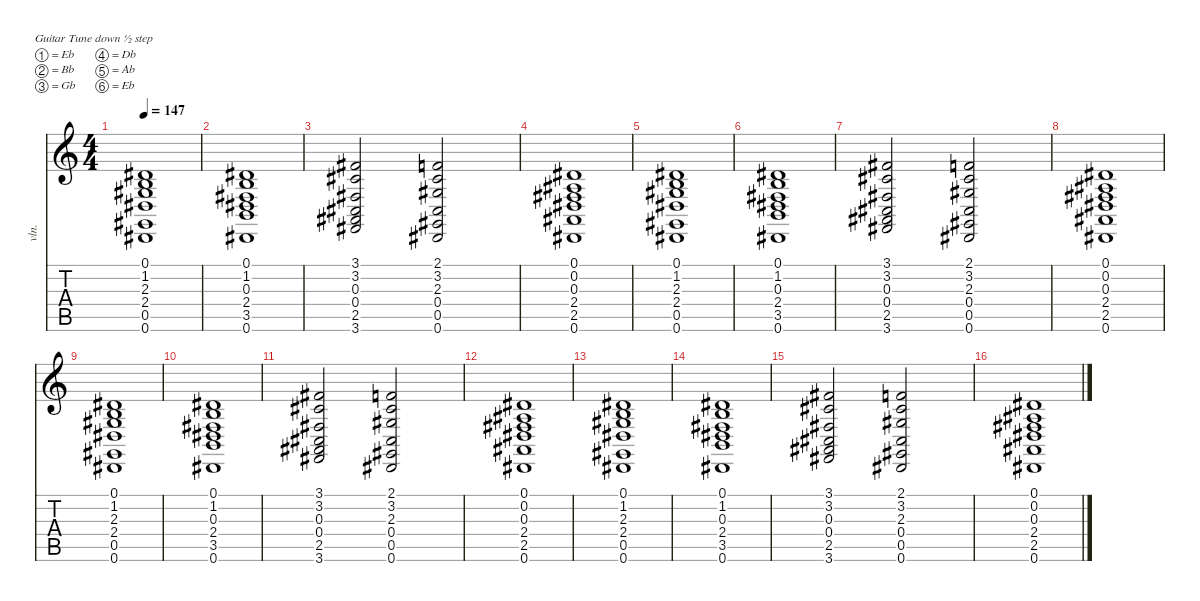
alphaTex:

\defaultSystemsLayout 4
\hideDynamics
\bracketExtendMode nobrackets
\otherSystemsTrackNameOrientation horizontal
\track ("Keyboards" "vln.") {instrument synthstrings2}
\staff {score tabs}
\tuning (Eb4 Bb3 Gb3 Db3 Ab2 Eb2)
\ts (4 4)
\tempo 147
\clef g2
\ks c
(0.1{acc #} 1.2 2.3{acc #} 2.4{acc #} 0.5{acc #} 0.6{acc #}).1{dy f beam Up} |
(0.1{acc #} 1.2 0.3{acc #} 2.4{acc #} 3.5 0.6{acc #}).1{beam Up} |
(3.1{acc #} 3.2{acc #} 0.3{acc #} 0.4{acc #} 2.5{acc #} 3.6{acc #}).2{beam Up} (2.1 3.2{acc #} 2.3{acc #} 0.4{acc #} 0.5{acc #} 0.6{acc #}).2{beam Up} |
(0.1{acc #} 0.2{acc #} 0.3{acc #} 2.4{acc #} 2.5{acc #} 0.6{acc #}).1{beam Up} |
(0.1{acc #} 1.2 2.3{acc #} 2.4{acc #} 0.5{acc #} 0.6{acc #}).1{beam Up} |
(0.1{acc #} 1.2 0.3{acc #} 2.4{acc #} 3.5 0.6{acc #}).1{beam Up} |
(3.1{acc #} 3.2{acc #} 0.3{acc #} 0.4{acc #} 2.5{acc #} 3.6{acc #}).2{beam Up} (2.1 3.2{acc #} 2.3{acc #} 0.4{acc #} 0.5{acc #} 0.6{acc #}).2{beam Up} |
(0.1{acc #} 0.2{acc #} 0.3{acc #} 2.4{acc #} 2.5{acc #} 0.6{acc #}).1{beam Up} |
(0.1{acc #} 1.2 2.3{acc #} 2.4{acc #} 0.5{acc #} 0.6{acc #}).1{beam Up} |
(0.1{acc #} 1.2 0.3{acc #} 2.4{acc #} 3.5 0.6{acc #}).1{beam Up} |
(3.1{acc #} 3.2{acc #} 0.3{acc #} 0.4{acc #} 2.5{acc #} 3.6{acc #}).2{beam Up} (2.1 3.2{acc #} 2.3{acc #} 0.4{acc #} 0.5{acc #} 0.6{acc #}).2{beam Up} |
(0.1{acc #} 0.2{acc #} 0.3{acc #} 2.4{acc #} 2.5{acc #} 0.6{acc #}).1{beam Up} |
(0.1{acc #} 1.2 2.3{acc #} 2.4{acc #} 0.5{acc #} 0.6{acc #}).1{beam Up} |
(0.1{acc #} 1.2 0.3{acc #} 2.4{acc #} 3.5 0.6{acc #}).1{beam Up} |
(3.1{acc #} 3.2{acc #} 0.3{acc #} 0.4{acc #} 2.5{acc #} 3.6{acc #}).2{beam Up} (2.1 3.2{acc #} 2.3{acc #} 0.4{acc #} 0.5{acc #} 0.6{acc #}).2{beam Up} |
(0.1{acc #} 0.2{acc #} 0.3{acc #} 2.4{acc #} 2.5{acc #} 0.6{acc #}).1{beam Up}
